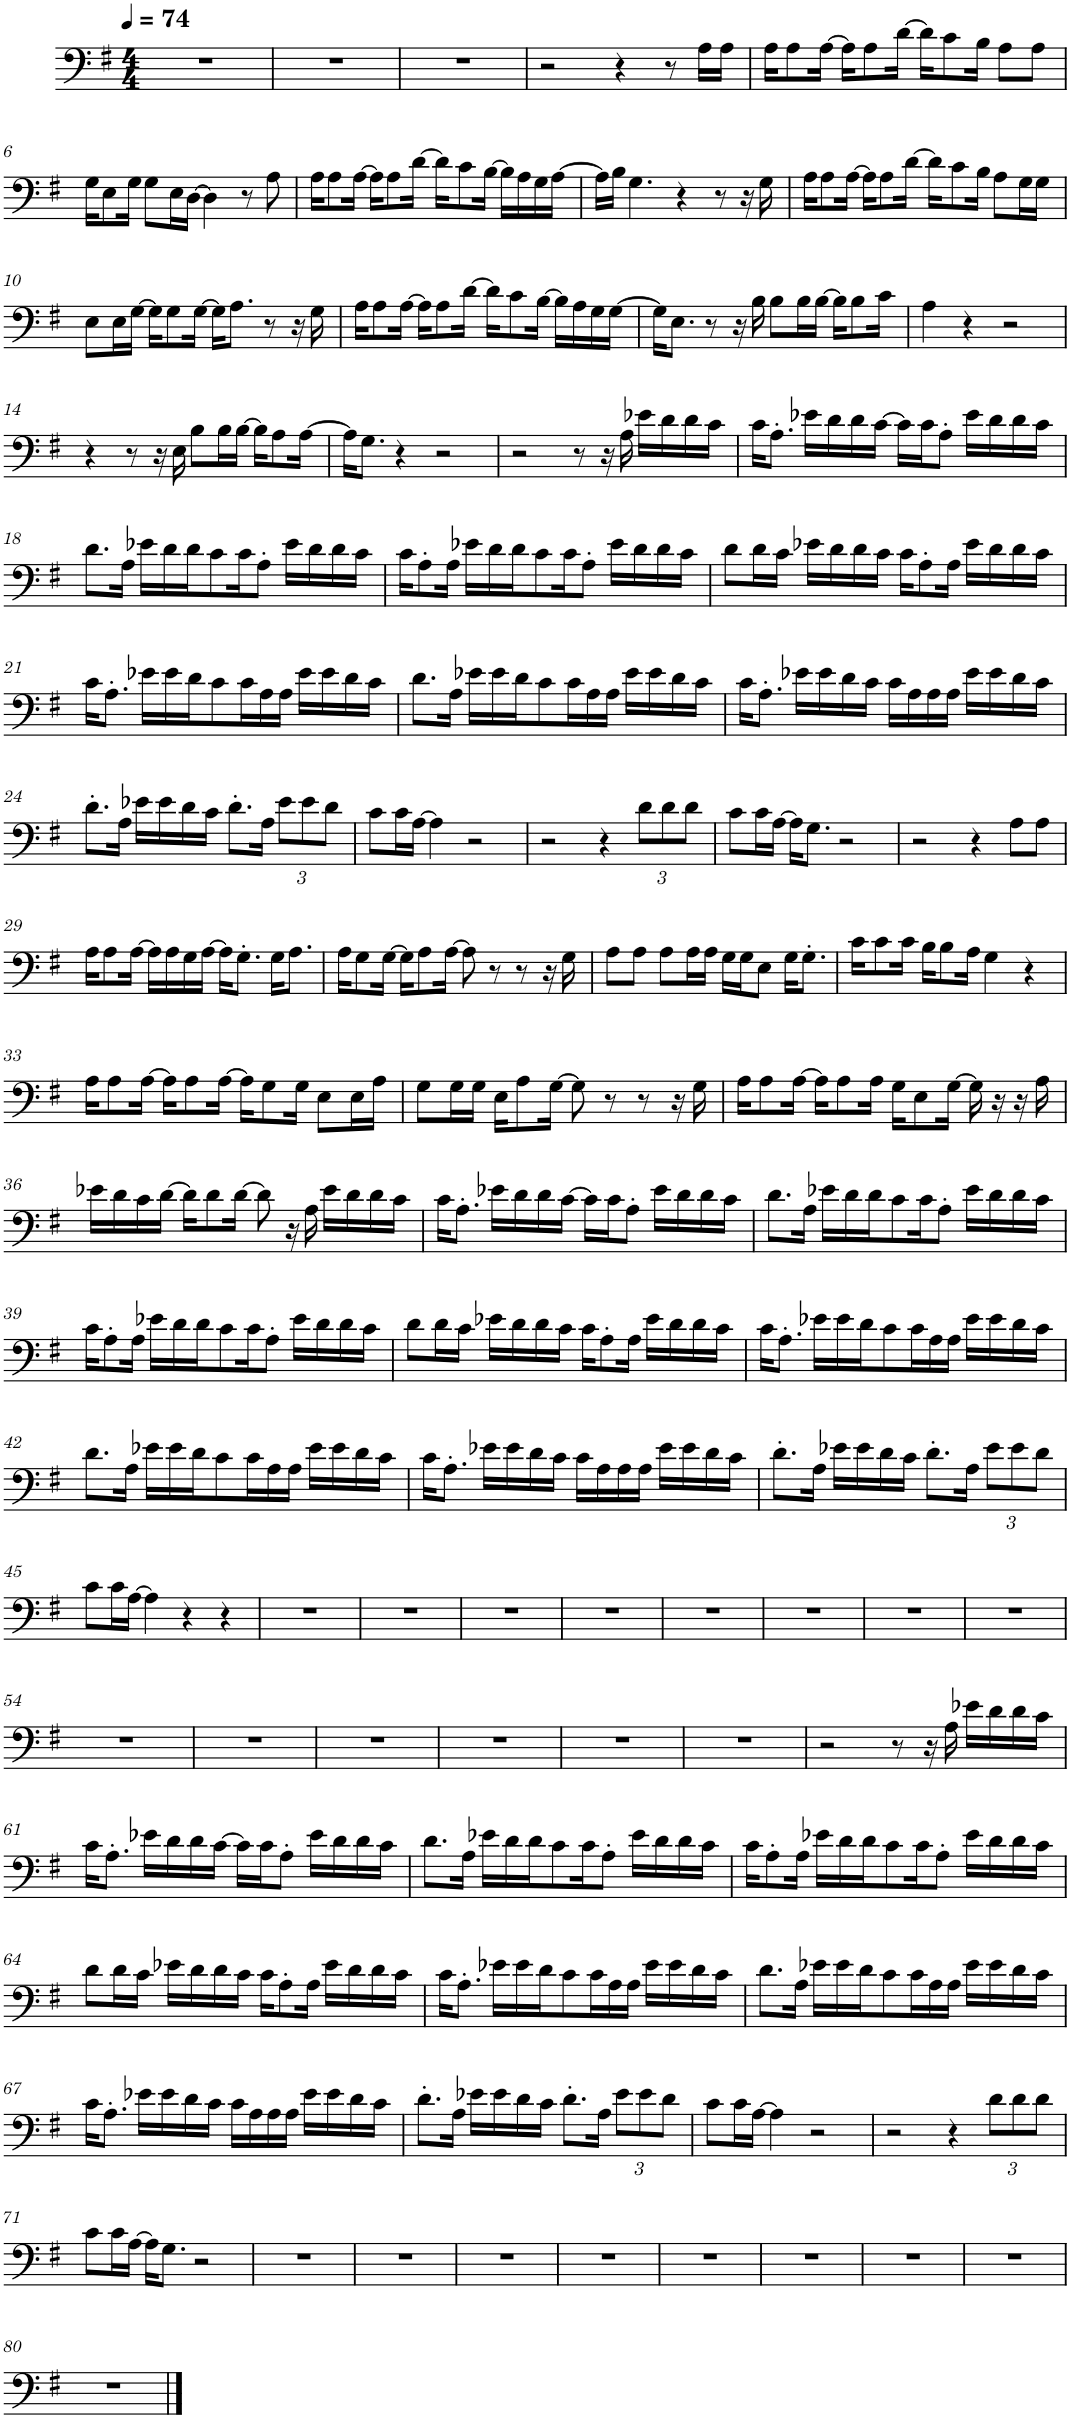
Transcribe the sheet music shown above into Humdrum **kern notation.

**kern
*part1
*staff1
*I"Piano, FL Keys 1
*I'Pno.
*clefF4
*k[f#]
*M4/4
*MM74
=1
1r
=2
1r
=3
1r
=4
2r
4r
8r
16A\LL
16A\JJ
=5
16A\KL
8A\
[16A\Jk
16A\KL]
8A\
[16d\Jk
16d\KL]
8c\
16B\Jk
8A\L
8A\J
!!LO:LB:g=z
=6
16G\KL
8E\
16G\Jk
8G\L
16E\L
[16D\JJ
4D\]
8r
8A\
=7
16A\KL
8A\
[16A\Jk
16A\KL]
8A\
[16d\Jk
16d\KL]
8c\
[16B\Jk
16B\LL]
16A\
16G\
[16A\JJ
=8
16A\LL]
16B\JJ
4.G\
4r
8r
16r
16G\
=9
16A\KL
8A\
[16A\Jk
16A\KL]
8A\
[16d\Jk
16d\KL]
8c\
16B\Jk
8A\L
16G\L
16G\JJ
!!LO:LB:g=z
=10
8E\L
16E\L
[16G\JJ
16G\KL]
8G\
[16G\Jk
16G\KL]
8.A\J
8r
16r
16G\
=11
16A\KL
8A\
[16A\Jk
16A\KL]
8A\
[16d\Jk
16d\KL]
8c\
[16B\Jk
16B\LL]
16A\
16G\
[16G\JJ
=12
16G\KL]
8.E\J
8r
16r
16B\
8B\L
16B\L
[16B\JJ
16B\KL]
8B\
16c\Jk
=13
4A\
4r
2r
!!LO:LB:g=z
=14
4r
8r
16r
16E\
8B\L
16B\L
[16B\JJ
16B\KL]
8A\
[16A\Jk
=15
16A\KL]
8.G\J
4r
2r
=16
2r
8r
16r
16A\
16e-X\LL
16d\
16d\
16c\JJ
=17
16c\KL
8.A'\J
16e-X\LL
16d\
16d\
[16c\JJ
16c\LL]
16c\J
8A'\J
16e-\LL
16d\
16d\
16c\JJ
!!LO:LB:g=z
=18
8.d\L
16A\Jk
16e-X\LL
16d\
16d\J
8c\
16c\K
8A'\J
16e-\LL
16d\
16d\
16c\JJ
=19
16c\KL
8A'\
16A\Jk
16e-X\LL
16d\
16d\J
8c\
16c\K
8A'\J
16e-\LL
16d\
16d\
16c\JJ
=20
8d\L
16d\L
16c\JJ
16e-X\LL
16d\
16d\
16c\JJ
16c\KL
8A'\
16A\Jk
16e-\LL
16d\
16d\
16c\JJ
!!LO:LB:g=z
=21
16c\KL
8.A'\J
16e-X\LL
16e-\
16d\J
8c\
16c\L
16A\
16A\JJ
16e-\LL
16e-\
16d\
16c\JJ
=22
8.d\L
16A\Jk
16e-X\LL
16e-\
16d\J
8c\
16c\L
16A\
16A\JJ
16e-\LL
16e-\
16d\
16c\JJ
=23
16c\KL
8.A'\J
16e-X\LL
16e-\
16d\
16c\JJ
16c\LL
16A\
16A\
16A\JJ
16e-\LL
16e-\
16d\
16c\JJ
!!LO:LB:g=z
=24
8.d'\L
16A\Jk
16e-X\LL
16e-\
16d\
16c\JJ
8.d'\L
16A\Jk
*Xbrackettup
12e-\L
12e-\
12d\J
=25
8c\L
16c\L
[16A\JJ
4A\]
2r
=26
2r
4r
12d\L
12d\
12d\J
=27
8c\L
16c\L
[16A\JJ
16A\KL]
8.G\J
2r
=28
2r
4r
8A\L
8A\J
!!LO:LB:g=z
=29
16A\KL
8A\
[16A\Jk
16A\LL]
16A\
16G\
[16A\JJ
16A\KL]
8.G'\J
16G\KL
8.A\J
=30
16A\KL
8G\
[16G\Jk
16G\KL]
8A\
[16A\Jk
8A\]
8r
8r
16r
16G\
=31
8A\L
8A\J
8A\L
16A\L
16A\JJ
16G\LL
16G\J
8E\J
16G\KL
8.G'\J
=32
16c\KL
8c\
16c\Jk
16B\KL
8B\
16A\Jk
4G\
4r
!!LO:LB:g=z
=33
16A\KL
8A\
[16A\Jk
16A\KL]
8A\
[16A\Jk
16A\KL]
8G\
16G\Jk
8E\L
16E\L
16A\JJ
=34
8G\L
16G\L
16G\JJ
16E\KL
8A\
[16G\Jk
8G\]
8r
8r
16r
16G\
=35
16A\KL
8A\
[16A\Jk
16A\KL]
8A\
16A\Jk
16G\KL
8E\
[16G\Jk
16G\]
16r
16r
16A\
!!LO:LB:g=z
=36
16e-X\LL
16d\
16c\
[16d\JJ
16d\KL]
8d\
[16d\Jk
8d\]
16r
16A\
16e-\LL
16d\
16d\
16c\JJ
=37
16c\KL
8.A'\J
16e-X\LL
16d\
16d\
[16c\JJ
16c\LL]
16c\J
8A'\J
16e-\LL
16d\
16d\
16c\JJ
=38
8.d\L
16A\Jk
16e-X\LL
16d\
16d\J
8c\
16c\K
8A'\J
16e-\LL
16d\
16d\
16c\JJ
!!LO:LB:g=z
=39
16c\KL
8A'\
16A\Jk
16e-X\LL
16d\
16d\J
8c\
16c\K
8A'\J
16e-\LL
16d\
16d\
16c\JJ
=40
8d\L
16d\L
16c\JJ
16e-X\LL
16d\
16d\
16c\JJ
16c\KL
8A'\
16A\Jk
16e-\LL
16d\
16d\
16c\JJ
=41
16c\KL
8.A'\J
16e-X\LL
16e-\
16d\J
8c\
16c\L
16A\
16A\JJ
16e-\LL
16e-\
16d\
16c\JJ
!!LO:LB:g=z
=42
8.d\L
16A\Jk
16e-X\LL
16e-\
16d\J
8c\
16c\L
16A\
16A\JJ
16e-\LL
16e-\
16d\
16c\JJ
=43
16c\KL
8.A'\J
16e-X\LL
16e-\
16d\
16c\JJ
16c\LL
16A\
16A\
16A\JJ
16e-\LL
16e-\
16d\
16c\JJ
=44
8.d'\L
16A\Jk
16e-X\LL
16e-\
16d\
16c\JJ
8.d'\L
16A\Jk
12e-\L
12e-\
12d\J
!!LO:LB:g=z
=45
8c\L
16c\L
[16A\JJ
4A\]
4r
4r
=46
1r
=47
1r
=48
1r
=49
1r
=50
1r
=51
1r
=52
1r
=53
1r
!!LO:LB:g=z
=54
1r
=55
1r
=56
1r
=57
1r
=58
1r
=59
1r
=60
2r
8r
16r
16A\
16e-X\LL
16d\
16d\
16c\JJ
!!LO:LB:g=z
=61
16c\KL
8.A'\J
16e-X\LL
16d\
16d\
[16c\JJ
16c\LL]
16c\J
8A'\J
16e-\LL
16d\
16d\
16c\JJ
=62
8.d\L
16A\Jk
16e-X\LL
16d\
16d\J
8c\
16c\K
8A'\J
16e-\LL
16d\
16d\
16c\JJ
=63
16c\KL
8A'\
16A\Jk
16e-X\LL
16d\
16d\J
8c\
16c\K
8A'\J
16e-\LL
16d\
16d\
16c\JJ
!!LO:LB:g=z
=64
8d\L
16d\L
16c\JJ
16e-X\LL
16d\
16d\
16c\JJ
16c\KL
8A'\
16A\Jk
16e-\LL
16d\
16d\
16c\JJ
=65
16c\KL
8.A'\J
16e-X\LL
16e-\
16d\J
8c\
16c\L
16A\
16A\JJ
16e-\LL
16e-\
16d\
16c\JJ
=66
8.d\L
16A\Jk
16e-X\LL
16e-\
16d\J
8c\
16c\L
16A\
16A\JJ
16e-\LL
16e-\
16d\
16c\JJ
!!LO:LB:g=z
=67
16c\KL
8.A'\J
16e-X\LL
16e-\
16d\
16c\JJ
16c\LL
16A\
16A\
16A\JJ
16e-\LL
16e-\
16d\
16c\JJ
=68
8.d'\L
16A\Jk
16e-X\LL
16e-\
16d\
16c\JJ
8.d'\L
16A\Jk
12e-\L
12e-\
12d\J
=69
8c\L
16c\L
[16A\JJ
4A\]
2r
=70
2r
4r
12d\L
12d\
12d\J
!!LO:LB:g=z
=71
8c\L
16c\L
[16A\JJ
16A\KL]
8.G\J
2r
=72
1r
=73
1r
=74
1r
=75
1r
=76
1r
=77
1r
=78
1r
=79
1r
!!LO:LB:g=z
=80
1r
==
*-
